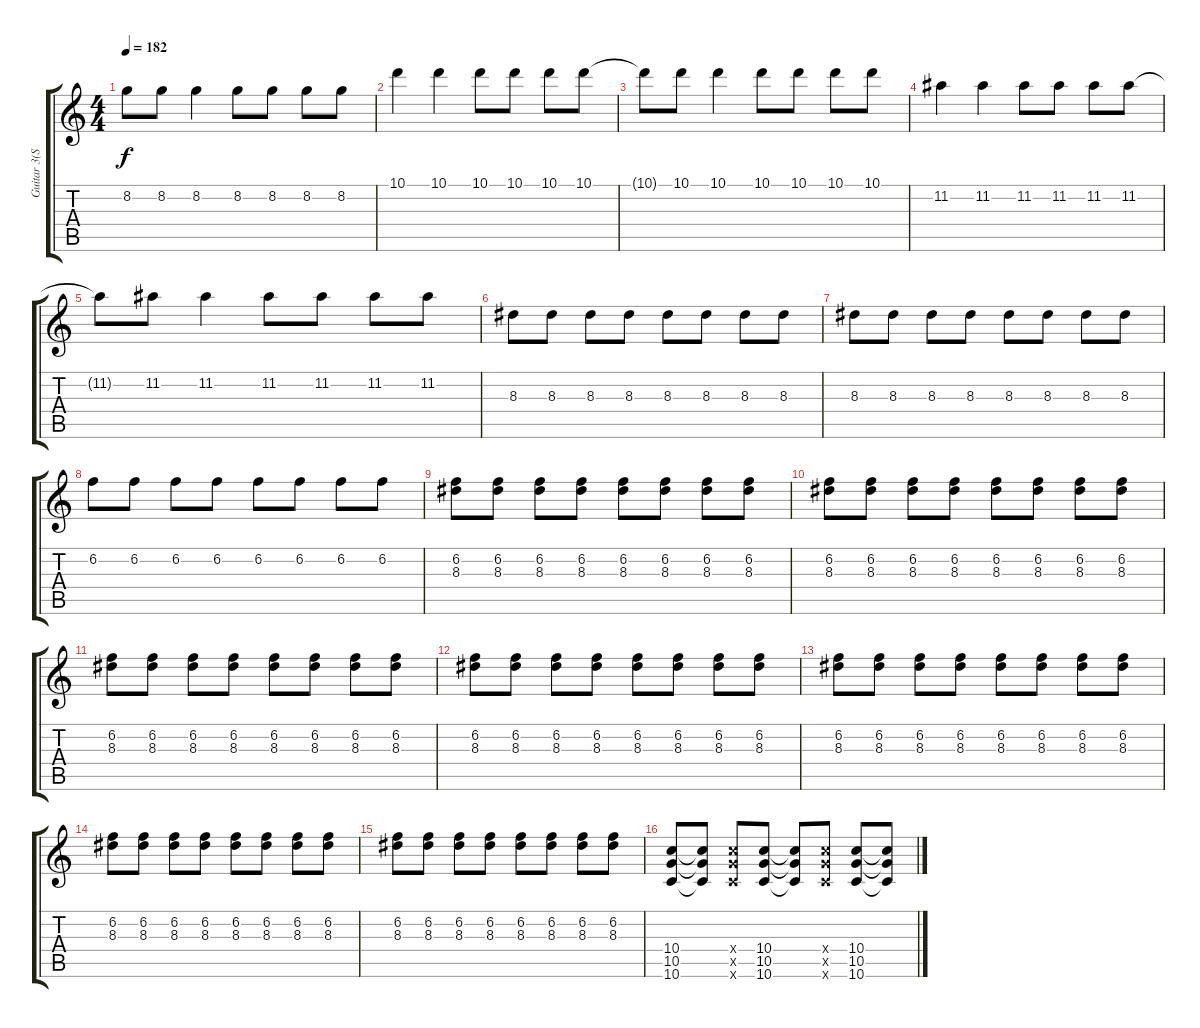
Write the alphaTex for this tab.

\track ("Guitar 3(Solo)" "Guitar 3(S") {instrument overdrivenguitar}
\staff {score tabs}
\tuning (E4 B3 G3 D3 A2 D2) {hide}
\ts (4 4)
\tempo 182
\clef g2
\ks c
8.2{t}.8{dy f} 8.2.8 8.2.4 8.2.8 8.2.8 8.2.8 8.2.8 |
10.1.4 10.1.4 10.1.8 10.1.8 10.1.8 10.1.8 |
10.1{t}.8 10.1.8 10.1.4 10.1.8 10.1.8 10.1.8 10.1.8 |
11.2.4 11.2.4 11.2.8 11.2.8 11.2.8 11.2.8 |
11.2{t}.8 11.2.8 11.2.4 11.2.8 11.2.8 11.2.8 11.2.8 |
8.3.8 8.3.8 8.3.8 8.3.8 8.3.8 8.3.8 8.3.8 8.3.8 |
8.3.8 8.3.8 8.3.8 8.3.8 8.3.8 8.3.8 8.3.8 8.3.8 |
6.2.8 6.2.8 6.2.8 6.2.8 6.2.8 6.2.8 6.2.8 6.2.8 |
(6.2 8.3).8 (6.2 8.3).8 (6.2 8.3).8 (6.2 8.3).8 (6.2 8.3).8 (6.2 8.3).8 (6.2 8.3).8 (6.2 8.3).8 |
(6.2 8.3).8 (6.2 8.3).8 (6.2 8.3).8 (6.2 8.3).8 (6.2 8.3).8 (6.2 8.3).8 (6.2 8.3).8 (6.2 8.3).8 |
(6.2 8.3).8 (6.2 8.3).8 (6.2 8.3).8 (6.2 8.3).8 (6.2 8.3).8 (6.2 8.3).8 (6.2 8.3).8 (6.2 8.3).8 |
(6.2 8.3).8 (6.2 8.3).8 (6.2 8.3).8 (6.2 8.3).8 (6.2 8.3).8 (6.2 8.3).8 (6.2 8.3).8 (6.2 8.3).8 |
(6.2 8.3).8 (6.2 8.3).8 (6.2 8.3).8 (6.2 8.3).8 (6.2 8.3).8 (6.2 8.3).8 (6.2 8.3).8 (6.2 8.3).8 |
(6.2 8.3).8 (6.2 8.3).8 (6.2 8.3).8 (6.2 8.3).8 (6.2 8.3).8 (6.2 8.3).8 (6.2 8.3).8 (6.2 8.3).8 |
(6.2 8.3).8 (6.2 8.3).8 (6.2 8.3).8 (6.2 8.3).8 (6.2 8.3).8 (6.2 8.3).8 (6.2 8.3).8 (6.2 8.3).8 |
(10.4 10.5 10.6).8 (10.4{t} 10.5{t} 10.6{t}).8 (10.4{x} 10.5{x} 10.6{x}).8 (10.4 10.5 10.6).8 (10.4{t} 10.5{t} 10.6{t}).8 (10.4{x} 10.5{x} 10.6{x}).8 (10.4 10.5 10.6).8 (10.4{t} 10.5{t} 10.6{t}).8
